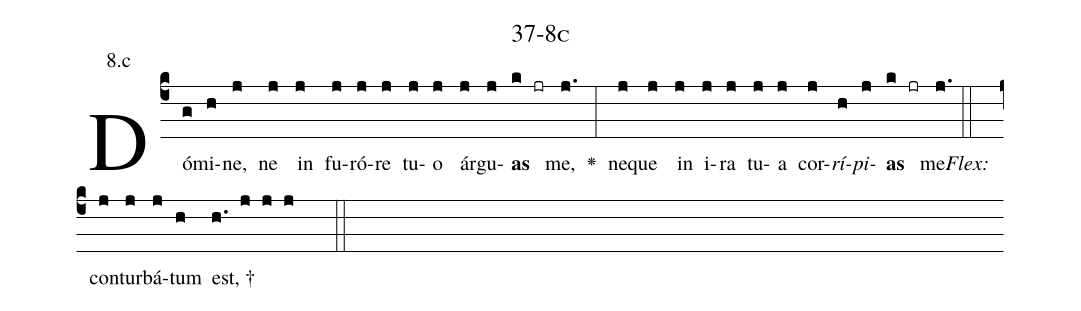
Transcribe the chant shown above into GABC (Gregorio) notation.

name: 37-8c;
annotation: 8.c;
%%
(c4)Dó(g)mi(h)ne,(j) ne(j) in(j) fu(j)ró(j)re(j) tu(j)o(j) ár(j)gu(j)<b>as</b>(k jr) me,(j.) <v>\greheightstar</v>(:) ne(j)que(j) in(j) i(j)ra(j) tu(j)a(j) cor(j)<i>rí</i>(h)<i>pi</i>(j)<b>as</b>(k jr) me.(j.) (::)
<i>Flex:</i>()  con(j)tur(j)bá(j)tum(h) est, †(h. j j j  ::)

%E(j) u(j) o(h) u(j) a(k) e.(j.) (::)
